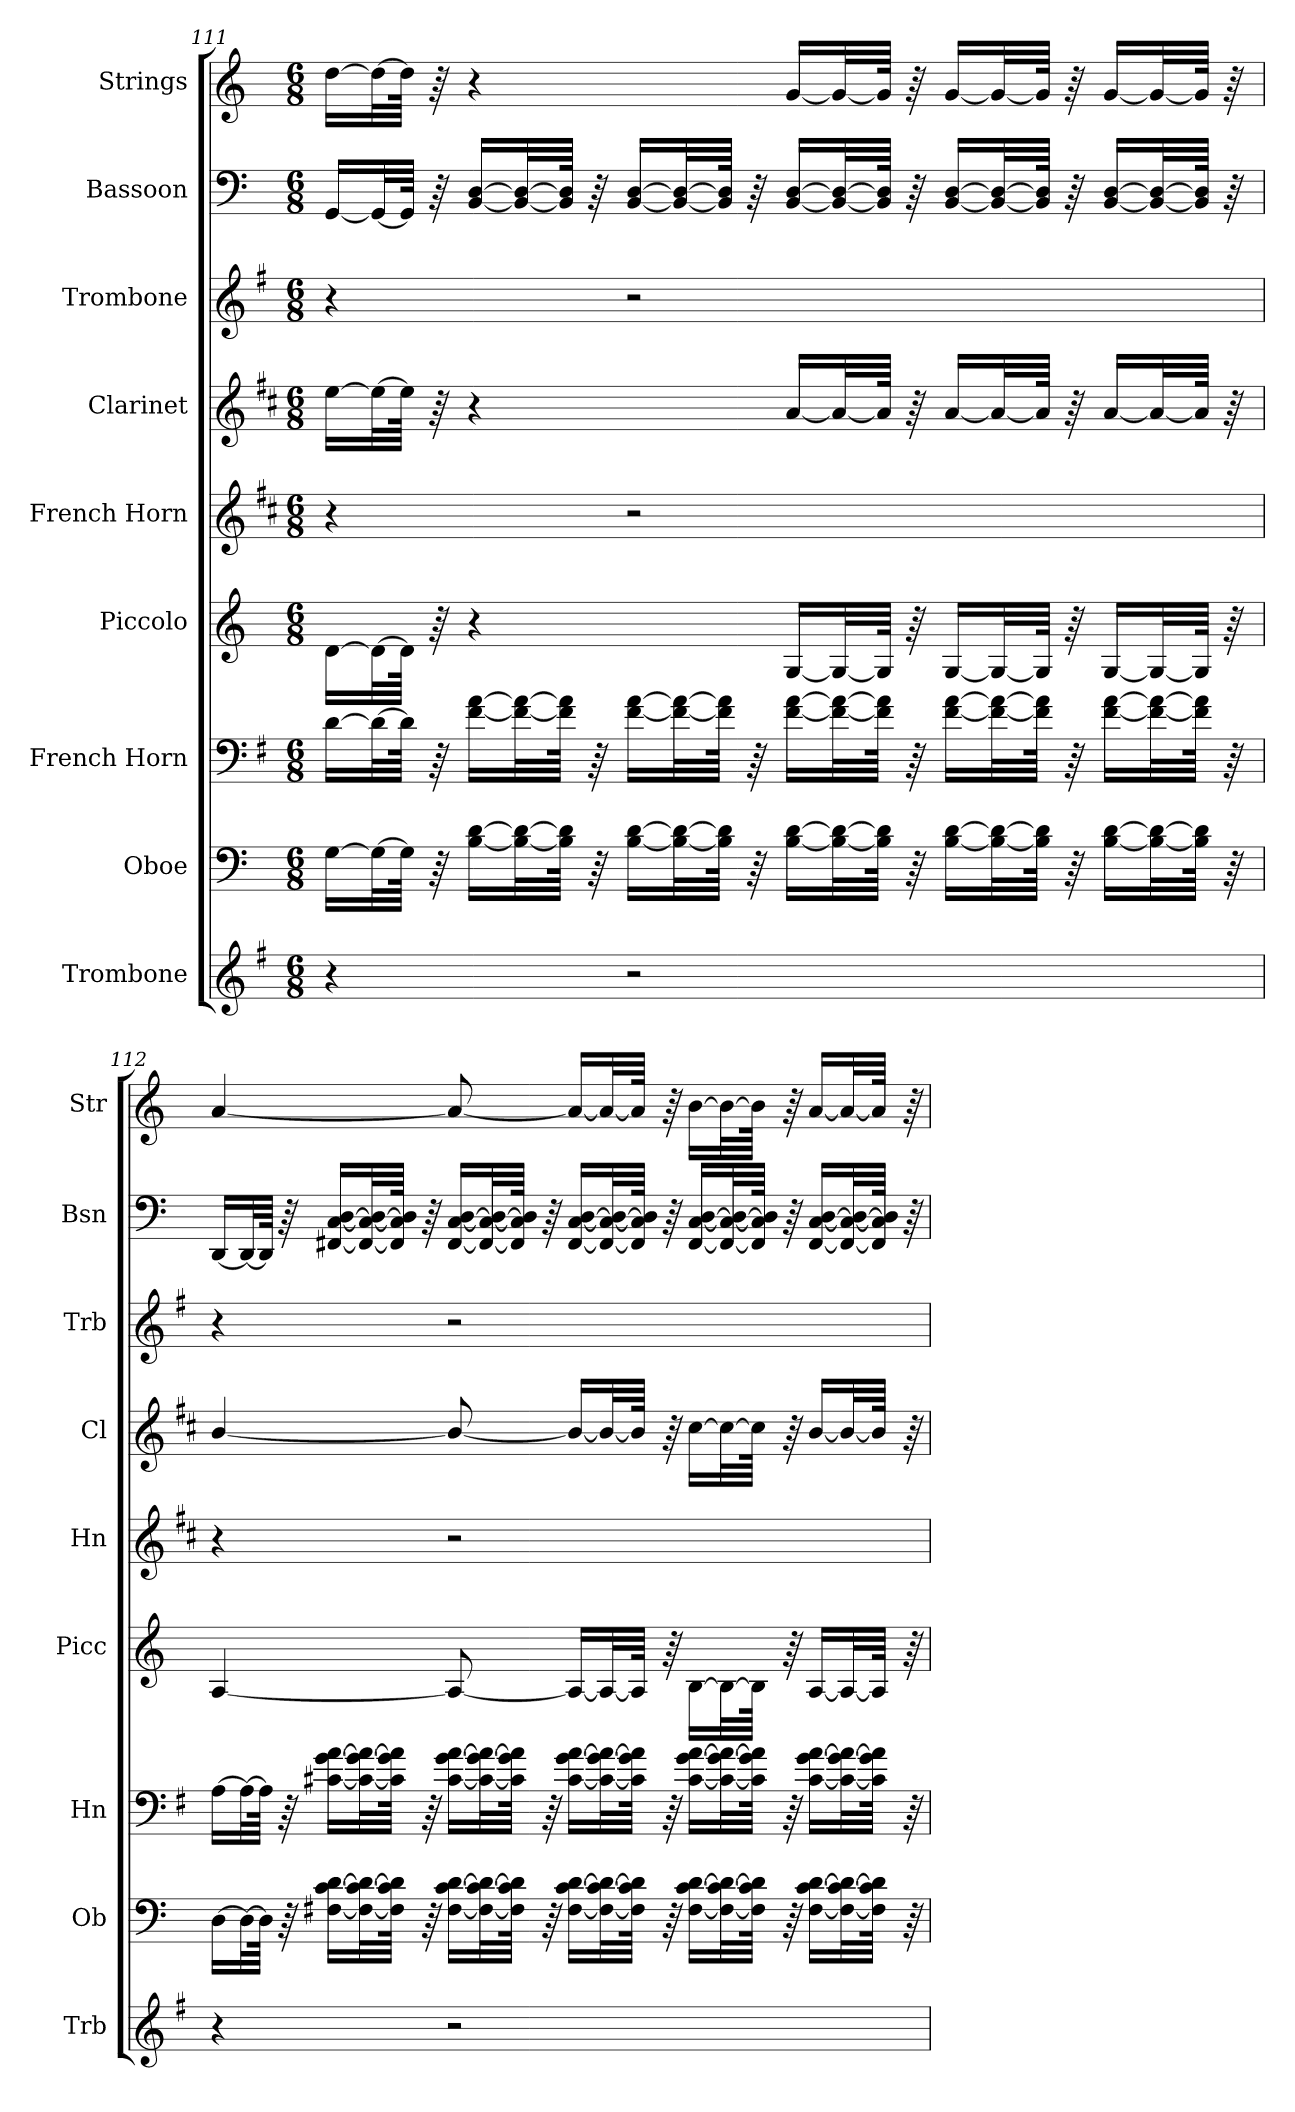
**kern	**kern	**kern	**kern	**kern	**kern	**kern	**kern	**kern
*part9	*part8	*part7	*part6	*part5	*part4	*part3	*part2	*part1
*staff9	*staff8	*staff7	*staff6	*staff5	*staff4	*staff3	*staff2	*staff1
*I"Trombone	*I"Oboe	*I"French Horn	*I"Piccolo	*I"French Horn	*I"Clarinet	*I"Trombone	*I"Bassoon	*I"Strings
*I'Trb	*I'Ob	*I'Hn	*I'Picc	*I'Hn	*I'Cl	*I'Trb	*I'Bsn	*I'Str
!!LO:PB:g=z
*clefG2	*clefF4	*clefF4	*clefG2	*clefG2	*clefG2	*clefG2	*clefF4	*clefG2
*	*	*ITrd4c7	*ITrd-7c-12	*ITrd4c7	*ITrd1c2	*	*	*
*k[f#]	*k[]	*k[]	*k[]	*k[f#]	*k[]	*k[f#]	*k[]	*k[]
*M6/8	*M6/8	*M6/8	*M6/8	*M6/8	*M6/8	*M6/8	*M6/8	*M6/8
=111	=111	=111	=111	=111	=111	=111	=111	=111
4r	[16G\LL	[16G\LL	[16dd\LL	4r	[16dd\LL	4r	[16GG/LL	[16dd\LL
.	32G\L_	32G\L_	32dd\L_	.	32dd\L_	.	32GG/L_	32dd\L_
.	64G\JJJk]	64G\JJJk]	64dd\JJJk]	.	64dd\JJJk]	.	64GG/JJJk]	64dd\JJJk]
.	64r	64r	64r	.	64r	.	64r	64r
.	[16B\ [16d\LL	[16B\ [16d\LL	4r	.	4r	.	[16BB/ [16D/LL	4r
.	32B\_ 32d\_L	32B\_ 32d\_L	.	.	.	.	32BB/_ 32D/_L	.
.	64B\] 64d\]JJJk	64B\] 64d\]JJJk	.	.	.	.	64BB/] 64D/]JJJk	.
.	64r	64r	.	.	.	.	64r	.
2r	[16B\ [16d\LL	[16B\ [16d\LL	.	2r	.	2r	[16BB/ [16D/LL	.
.	32B\_ 32d\_L	32B\_ 32d\_L	.	.	.	.	32BB/_ 32D/_L	.
.	64B\] 64d\]JJJk	64B\] 64d\]JJJk	.	.	.	.	64BB/] 64D/]JJJk	.
.	64r	64r	.	.	.	.	64r	.
.	[16B\ [16d\LL	[16B\ [16d\LL	[16g/LL	.	[16g/LL	.	[16BB/ [16D/LL	[16g/LL
.	32B\_ 32d\_L	32B\_ 32d\_L	32g/L_	.	32g/L_	.	32BB/_ 32D/_L	32g/L_
.	64B\] 64d\]JJJk	64B\] 64d\]JJJk	64g/JJJk]	.	64g/JJJk]	.	64BB/] 64D/]JJJk	64g/JJJk]
.	64r	64r	64r	.	64r	.	64r	64r
.	[16B\ [16d\LL	[16B\ [16d\LL	[16g/LL	.	[16g/LL	.	[16BB/ [16D/LL	[16g/LL
.	32B\_ 32d\_L	32B\_ 32d\_L	32g/L_	.	32g/L_	.	32BB/_ 32D/_L	32g/L_
.	64B\] 64d\]JJJk	64B\] 64d\]JJJk	64g/JJJk]	.	64g/JJJk]	.	64BB/] 64D/]JJJk	64g/JJJk]
.	64r	64r	64r	.	64r	.	64r	64r
.	[16B\ [16d\LL	[16B\ [16d\LL	[16g/LL	.	[16g/LL	.	[16BB/ [16D/LL	[16g/LL
.	32B\_ 32d\_L	32B\_ 32d\_L	32g/L_	.	32g/L_	.	32BB/_ 32D/_L	32g/L_
.	64B\] 64d\]JJJk	64B\] 64d\]JJJk	64g/JJJk]	.	64g/JJJk]	.	64BB/] 64D/]JJJk	64g/JJJk]
.	64r	64r	64r	.	64r	.	64r	64r
!!LO:PB:g=z
=112	=112	=112	=112	=112	=112	=112	=112	=112
4r	[16D\LL	[16D\LL	[4a/	4r	[4a/	4r	[16DD/LL	[4a/
.	32D\L_	32D\L_	.	.	.	.	32DD/L_	.
.	64D\JJJk]	64D\JJJk]	.	.	.	.	64DD/JJJk]	.
.	64r	64r	.	.	.	.	64r	.
.	[16F#X\ [16c\ [16d\LL	[16F#X\ [16c\ [16d\LL	.	.	.	.	[16FF#X/ [16C/ [16D/LL	.
.	32F#\_ 32c\_ 32d\_L	32F#\_ 32c\_ 32d\_L	.	.	.	.	32FF#/_ 32C/_ 32D/_L	.
.	64F#\] 64c\] 64d\]JJJk	64F#\] 64c\] 64d\]JJJk	.	.	.	.	64FF#/] 64C/] 64D/]JJJk	.
.	64r	64r	.	.	.	.	64r	.
2r	[16F#\ [16c\ [16d\LL	[16F#\ [16c\ [16d\LL	8a/_	2r	8a/_	2r	[16FF#/ [16C/ [16D/LL	8a/_
.	32F#\_ 32c\_ 32d\_L	32F#\_ 32c\_ 32d\_L	.	.	.	.	32FF#/_ 32C/_ 32D/_L	.
.	64F#\] 64c\] 64d\]JJJk	64F#\] 64c\] 64d\]JJJk	.	.	.	.	64FF#/] 64C/] 64D/]JJJk	.
.	64r	64r	.	.	.	.	64r	.
.	[16F#\ [16c\ [16d\LL	[16F#\ [16c\ [16d\LL	16a/LL_	.	16a/LL_	.	[16FF#/ [16C/ [16D/LL	16a/LL_
.	32F#\_ 32c\_ 32d\_L	32F#\_ 32c\_ 32d\_L	32a/L_	.	32a/L_	.	32FF#/_ 32C/_ 32D/_L	32a/L_
.	64F#\] 64c\] 64d\]JJJk	64F#\] 64c\] 64d\]JJJk	64a/JJJk]	.	64a/JJJk]	.	64FF#/] 64C/] 64D/]JJJk	64a/JJJk]
.	64r	64r	64r	.	64r	.	64r	64r
.	[16F#\ [16c\ [16d\LL	[16F#\ [16c\ [16d\LL	[16b\LL	.	[16b\LL	.	[16FF#/ [16C/ [16D/LL	[16b\LL
.	32F#\_ 32c\_ 32d\_L	32F#\_ 32c\_ 32d\_L	32b\L_	.	32b\L_	.	32FF#/_ 32C/_ 32D/_L	32b\L_
.	64F#\] 64c\] 64d\]JJJk	64F#\] 64c\] 64d\]JJJk	64b\JJJk]	.	64b\JJJk]	.	64FF#/] 64C/] 64D/]JJJk	64b\JJJk]
.	64r	64r	64r	.	64r	.	64r	64r
.	[16F#\ [16c\ [16d\LL	[16F#\ [16c\ [16d\LL	[16a/LL	.	[16a/LL	.	[16FF#/ [16C/ [16D/LL	[16a/LL
.	32F#\_ 32c\_ 32d\_L	32F#\_ 32c\_ 32d\_L	32a/L_	.	32a/L_	.	32FF#/_ 32C/_ 32D/_L	32a/L_
.	64F#\] 64c\] 64d\]JJJk	64F#\] 64c\] 64d\]JJJk	64a/JJJk]	.	64a/JJJk]	.	64FF#/] 64C/] 64D/]JJJk	64a/JJJk]
.	64r	64r	64r	.	64r	.	64r	64r
=	=	=	=	=	=	=	=	=
*-	*-	*-	*-	*-	*-	*-	*-	*-
